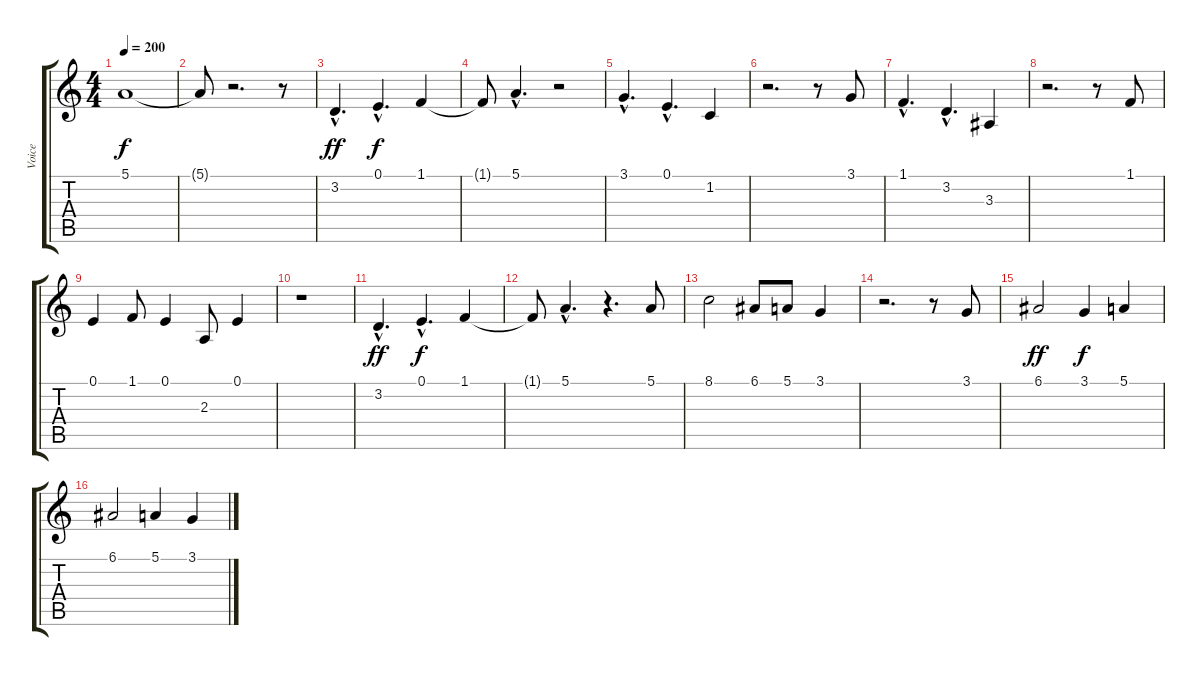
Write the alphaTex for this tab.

\track ("Voice" "Voice") {instrument viola}
\staff {score tabs}
\tuning (E4 B3 G3 D3 A2 E2) {hide}
\ts (4 4)
\tempo 200
\clef g2
\ks c
5.1.1{dy f} |
5.1{t}.8 r.2{d} r.8 |
3.2{hac}.4{d dy ff} 0.1{hac}.4{d dy f} 1.1.4 |
1.1{t}.8 5.1{hac}.4{d} r.2 |
3.1{hac}.4{d} 0.1{hac}.4{d} 1.2.4 |
r.2{d} r.8 3.1.8 |
1.1{hac}.4{d} 3.2{hac}.4{d} 3.3.4 |
r.2{d} r.8 1.1.8 |
0.1.4 1.1.8 0.1.4 2.3.8 0.1.4 |
r.1 |
3.2{hac}.4{d dy ff} 0.1{hac}.4{d dy f} 1.1.4 |
1.1{t}.8 5.1{hac}.4{d} r.4{d} 5.1.8 |
8.1.2 6.1.8 5.1.8 3.1.4 |
r.2{d} r.8 3.1.8 |
6.1.2{dy ff} 3.1.4{dy f} 5.1.4 |
6.1.2 5.1.4 3.1.4
